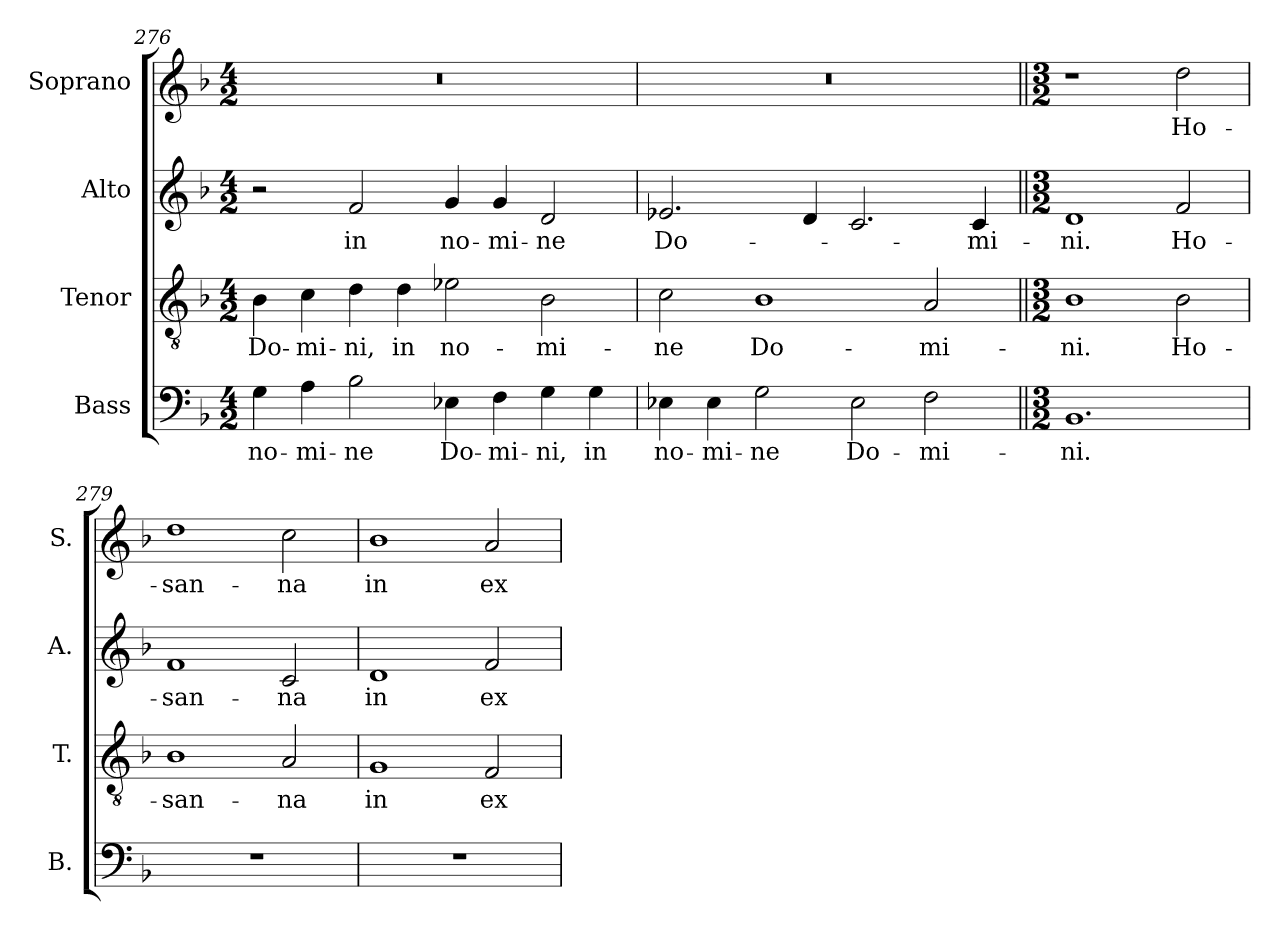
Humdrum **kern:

**kern	**text	**kern	**text	**kern	**text	**kern	**text
*part4	*part4	*part3	*part3	*part2	*part2	*part1	*part1
*staff4	*staff4	*staff3	*staff3	*staff2	*staff2	*staff1	*staff1
*I"Bass	*	*I"Tenor	*	*I"Alto	*	*I"Soprano	*
*I'B.	*	*I'T.	*	*I'A.	*	*I'S.	*
*clefF4	*	*clefGv2	*	*clefG2	*	*clefG2	*
*	*	*ITrd7c12	*	*	*	*	*
*k[b-]	*	*k[b-]	*	*k[b-]	*	*k[b-]	*
*F:	*	*F:	*	*F:	*	*F:	*
*M4/2	*	*M4/2	*	*M4/2	*	*M4/2	*
=276	=276	=276	=276	=276	=276	=276	=276
!	!LO:LY:b:color=#000000	!	!	!	!	!	!
!	!	!	!LO:LY:b:color=#000000	!	!	!LO:N:vis=1	!
4Gi\	no-	4BB-i\	Do-	2r	.	0r	.
!	!LO:LY:b:color=#000000	!	!	!	!	!	!
!	!	!	!LO:LY:b:color=#000000	!	!	!	!
4Ai\	-mi-	4Ci\	-mi-	.	.	.	.
!	!LO:LY:b:color=#000000	!	!	!	!	!	!
!	!	!	!LO:LY:b:color=#000000	!	!	!	!
!	!	!	!	!	!LO:LY:b:color=#000000	!	!
2B-i\	-ne	4Di\	-ni,	2fi/	in	.	.
!	!	!	!LO:LY:b:color=#000000	!	!	!	!
.	.	4Di\	in	.	.	.	.
!	!LO:LY:b:color=#000000	!	!	!	!	!	!
!	!	!	!LO:LY:b:color=#000000	!	!	!	!
!	!	!	!	!	!LO:LY:b:color=#000000	!	!
4E-Xi\	Do-	2E-Xi\	no-	4gi/	no-	.	.
!	!LO:LY:b:color=#000000	!	!	!	!	!	!
!	!	!	!	!	!LO:LY:b:color=#000000	!	!
4Fi\	-mi-	.	.	4gi/	-mi-	.	.
!	!LO:LY:b:color=#000000	!	!	!	!	!	!
!	!	!	!LO:LY:b:color=#000000	!	!	!	!
!	!	!	!	!	!LO:LY:b:color=#000000	!	!
4Gi\	-ni,	2BB-i\	-mi-	2di/	-ne	.	.
!	!LO:LY:b:color=#000000	!	!	!	!	!	!
4Gi\	in	.	.	.	.	.	.
=277	=277	=277	=277	=277	=277	=277	=277
!	!LO:LY:b:color=#000000	!	!	!	!	!	!
!	!	!	!LO:LY:b:color=#000000	!	!	!	!
!	!	!	!	!	!LO:LY:b:color=#000000	!LO:N:vis=1	!
4E-Xi\	no-	2Ci\	-ne	2.e-Xi/	Do-	0r	.
!	!LO:LY:b:color=#000000	!	!	!	!	!	!
4E-i\	-mi-	.	.	.	.	.	.
!	!LO:LY:b:color=#000000	!	!	!	!	!	!
!	!	!	!LO:LY:b:color=#000000	!	!	!	!
2Gi\	-ne	1BB-i	Do-	.	.	.	.
.	.	.	.	4di/	.	.	.
!	!LO:LY:b:color=#000000	!	!	!	!	!	!
2E-i\	Do-	.	.	2.ci/	.	.	.
!	!LO:LY:b:color=#000000	!	!	!	!	!	!
!	!	!	!LO:LY:b:color=#000000	!	!	!	!
2Fi\	-mi-	2AAi/	-mi-	.	.	.	.
!	!	!	!	!	!LO:LY:b:color=#000000	!	!
.	.	.	.	4ci/	-mi-	.	.
!!LO:LB:g=z
=278||	=278||	=278||	=278||	=278||	=278||	=278||	=278||
*M3/2	*	*M3/2	*	*M3/2	*	*M3/2	*
!	!LO:LY:b:color=#000000	!	!	!	!	!	!
!	!	!	!LO:LY:b:color=#000000	!	!	!	!
*	*	*	*	*	*	*MM240	*
!	!	!	!	!	!LO:LY:b:color=#000000	!	!
1.BB-i	-ni.	1BB-i	-ni.	1di	-ni.	1r	.
!	!	!	!LO:LY:b:color=#000000	!	!	!	!
!	!	!	!	!	!LO:LY:b:color=#000000	!	!
!	!	!	!	!	!	!	!LO:LY:b:color=#000000
.	.	2BB-i\	Ho-	2fi/	Ho-	2ddi\	Ho-
=279	=279	=279	=279	=279	=279	=279	=279
!LO:N:vis=1	!	!	!	!	!	!	!
!	!	!	!LO:LY:b:color=#000000	!	!	!	!
!	!	!	!	!	!LO:LY:b:color=#000000	!	!
!	!	!	!	!	!	!	!LO:LY:b:color=#000000
1.r	.	1BB-i	-san-	1fi	-san-	1ddi	-san-
!	!	!	!LO:LY:b:color=#000000	!	!	!	!
!	!	!	!	!	!LO:LY:b:color=#000000	!	!
!	!	!	!	!	!	!	!LO:LY:b:color=#000000
.	.	2AAi/	-na	2ci/	-na	2cci\	-na
=280	=280	=280	=280	=280	=280	=280	=280
!LO:N:vis=1	!	!	!	!	!	!	!
!	!	!	!LO:LY:b:color=#000000	!	!	!	!
!	!	!	!	!	!LO:LY:b:color=#000000	!	!
!	!	!	!	!	!	!	!LO:LY:b:color=#000000
1.r	.	1GGi	in	1di	in	1b-i	in
!	!	!	!LO:LY:b:color=#000000	!	!	!	!
!	!	!	!	!	!LO:LY:b:color=#000000	!	!
!	!	!	!	!	!	!	!LO:LY:b:color=#000000
.	.	2FFi/	ex-	2fi/	ex-	2ai/	ex-
=	=	=	=	=	=	=	=
*-	*-	*-	*-	*-	*-	*-	*-
